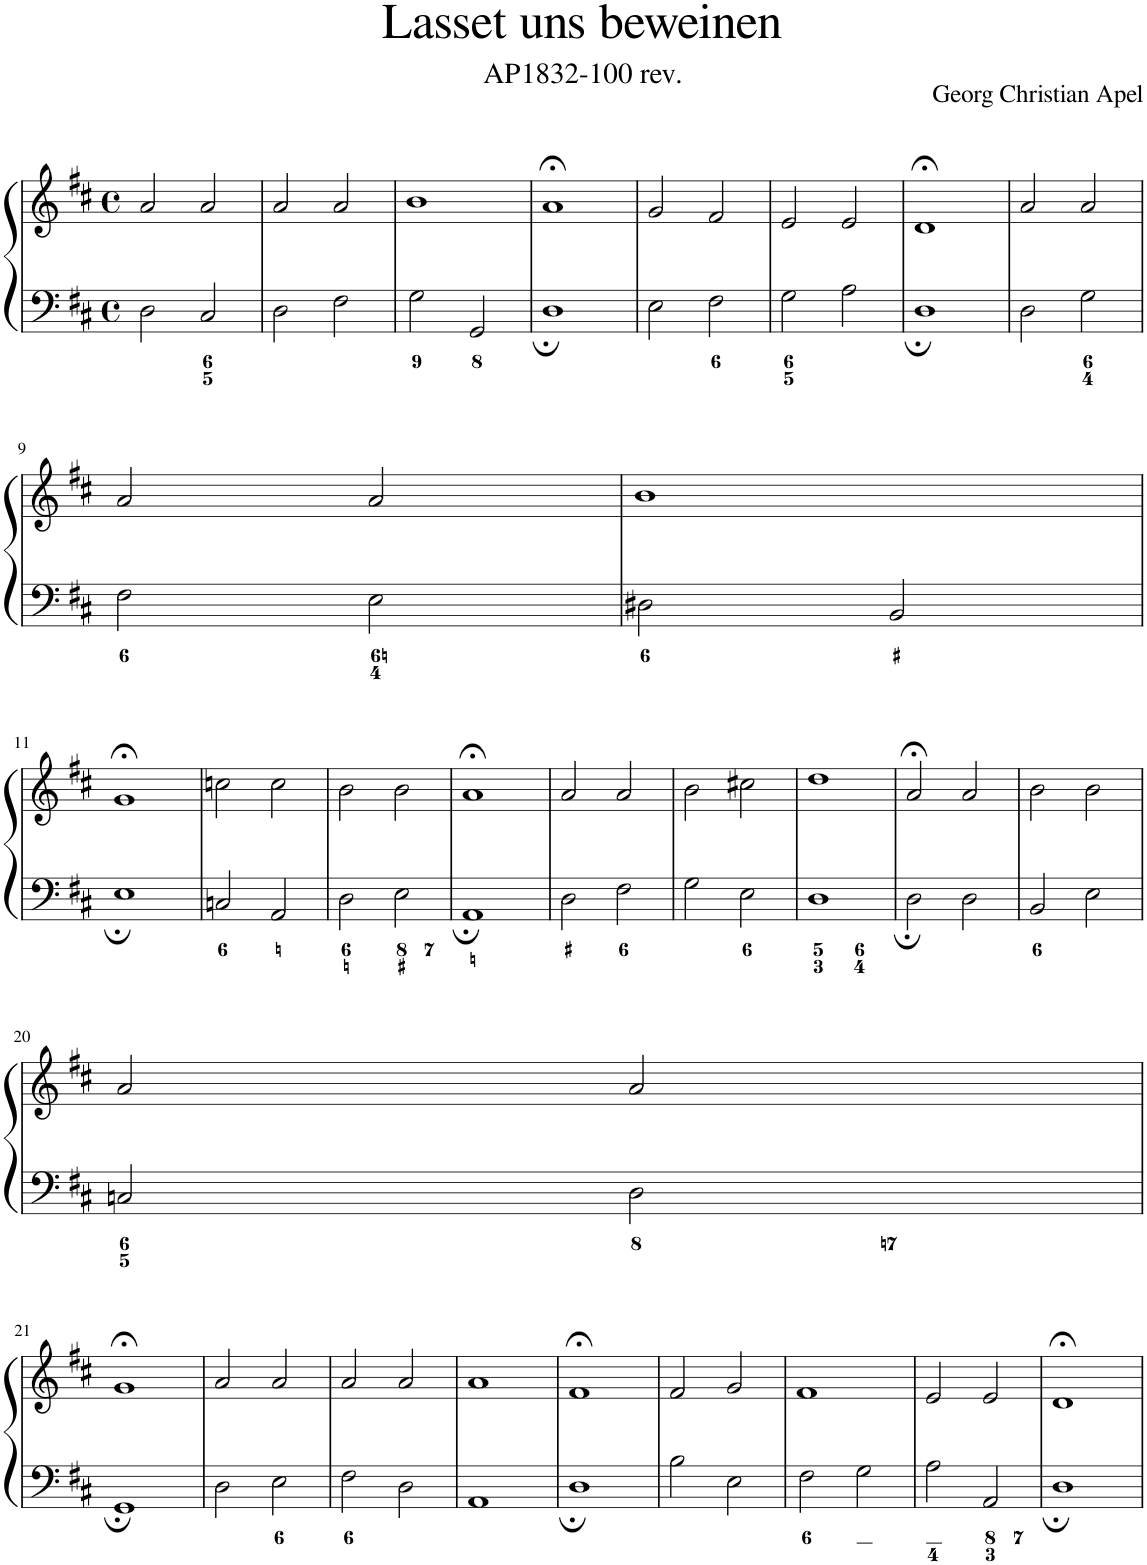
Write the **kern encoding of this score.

**kern	**kern
*part1	*part1
*staff2	*staff1
*I"Piano	*
*I'Pno.	*
*clefF4	*clefG2
*k[f#c#]	*k[f#c#]
*M4/4	*M4/4
*met(c)	*met(c)
=1	=1
2D\	2a/
2C#/	2a/
=2	=2
2D\	2a/
2F#\	2a/
=3	=3
2G\	1b
2GG/	.
=4	=4
1D	1a;<
=5	=5
2E\	2g/
2F#\	2f#/
=6	=6
2G\	2e/
2A\	2e/
=7	=7
1D	1d;<
=8	=8
2D\	2a/
2G\	2a/
!!LO:LB:g=z
=9	=9
2F#\	2a/
2E\	2a/
=10	=10
2D#X\	1b
2BB/	.
!!LO:LB:g=z
=11	=11
1E	1g;<
=12	=12
2Cn/	2ccn\
2AA/	2cc\
=13	=13
2D\	2b\
2E\	2b\
=14	=14
1AA	1a;<
=15	=15
2D\	2a/
2F#\	2a/
=16	=16
2G\	2b\
2E\	2cc#X\
=17	=17
1D	1dd
=18	=18
2D\	2a;</
2D\	2a/
=19	=19
2BB/	2b\
2E\	2b\
!!LO:LB:g=z
=20	=20
2Cn/	2a/
2D\	2a/
!!LO:LB:g=z
=21	=21
1GG	1g;<
=22	=22
2D\	2a/
2E\	2a/
=23	=23
2F#\	2a/
2D\	2a/
=24	=24
1AA	1a
=25	=25
1D	1f#;<
=26	=26
2B\	2f#/
2E\	2g/
=27	=27
2F#\	1f#
2G\	.
=28	=28
2A\	2e/
2AA/	2e/
=29	=29
1D	1d;<
=	=
*-	*-
